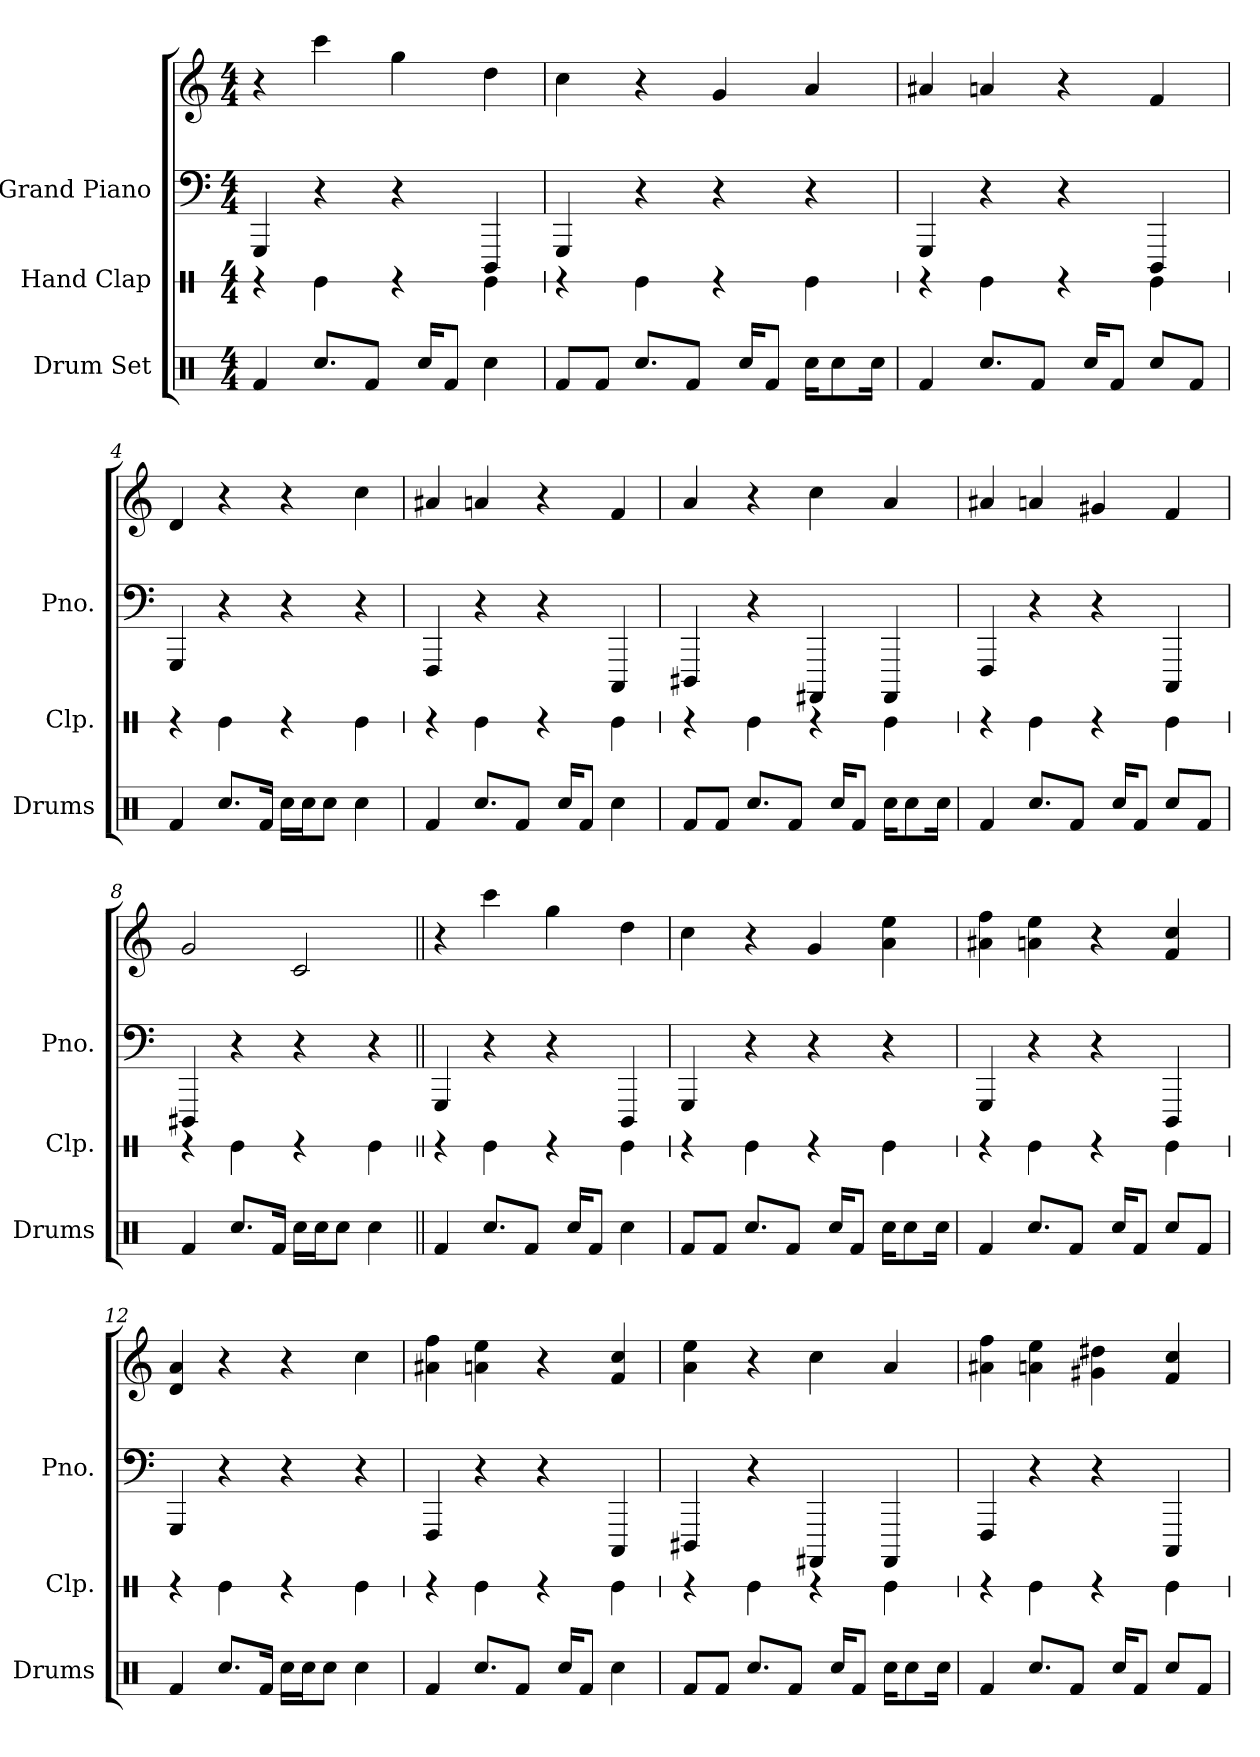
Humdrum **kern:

**kern	**kern	**kern	**kern
*part3	*part2	*part1	*part1
*staff4	*staff3	*staff2	*staff1
*I"Drum Set	*I"Hand Clap	*I"Grand Piano	*
*I'Drums	*I'Clp.	*I'Pno.	*
*stria5	*stria1	*stria5	*stria5
*clefX	*clefX	*clefF4	*clefG2
*k[]	*k[]	*k[]	*k[]
*M4/4	*M4/4	*M4/4	*M4/4
*MM120	*MM120	*MM120	*MM120
=1	=1	=1	=1
4Rf	4r	4GGG	4r
8.RccL	4Re	4r	4ccc
8RfJ	.	.	.
.	4r	4r	4gg
16RccKL	.	.	.
8RfJ	.	.	.
4Rcc	4Re	4DDD	4dd
=2	=2	=2	=2
8RfL	4r	4GGG	4cc
8RfJ	.	.	.
8.RccL	4Re	4r	4r
8RfJ	.	.	.
.	4r	4r	4g
16RccKL	.	.	.
8RfJ	.	.	.
16RccKL	4Re	4r	4a
8Rcc	.	.	.
16RccJk	.	.	.
=3	=3	=3	=3
4Rf	4r	4GGG	4a#X
8.RccL	4Re	4r	4an
8RfJ	.	.	.
.	4r	4r	4r
16RccKL	.	.	.
8RfJ	.	.	.
8RccL	4Re	4DDD	4f
8RfJ	.	.	.
=4	=4	=4	=4
4Rf	4r	4GGG	4d
8.RccL	4Re	4r	4r
16RfJk	.	.	.
16RccLL	4r	4r	4r
16RccJ	.	.	.
8RccJ	.	.	.
4Rcc	4Re	4r	4cc
=5	=5	=5	=5
4Rf	4r	4FFF	4a#X
8.RccL	4Re	4r	4an
8RfJ	.	.	.
.	4r	4r	4r
16RccKL	.	.	.
8RfJ	.	.	.
4Rcc	4Re	4CCC	4f
=6	=6	=6	=6
8RfL	4r	4DDD#X	4a
8RfJ	.	.	.
8.RccL	4Re	4r	4r
8RfJ	.	.	.
.	4r	4AAAA#X	4cc
16RccKL	.	.	.
8RfJ	.	.	.
16RccKL	4Re	4AAAA#	4a
8Rcc	.	.	.
16RccJk	.	.	.
=7	=7	=7	=7
4Rf	4r	4FFF	4a#X
8.RccL	4Re	4r	4an
8RfJ	.	.	.
.	4r	4r	4g#X
16RccKL	.	.	.
8RfJ	.	.	.
8RccL	4Re	4CCC	4f
8RfJ	.	.	.
=8	=8	=8	=8
4Rf	4r	4DDD#X	2g
8.RccL	4Re	4r	.
16RfJk	.	.	.
16RccLL	4r	4r	2c
16RccJ	.	.	.
8RccJ	.	.	.
4Rcc	4Re	4r	.
=9||	=9||	=9||	=9||
4Rf	4r	4GGG	4r
8.RccL	4Re	4r	4ccc
8RfJ	.	.	.
.	4r	4r	4gg
16RccKL	.	.	.
8RfJ	.	.	.
4Rcc	4Re	4DDD	4dd
=10	=10	=10	=10
8RfL	4r	4GGG	4cc
8RfJ	.	.	.
8.RccL	4Re	4r	4r
8RfJ	.	.	.
.	4r	4r	4g
16RccKL	.	.	.
8RfJ	.	.	.
16RccKL	4Re	4r	4a 4ee
8Rcc	.	.	.
16RccJk	.	.	.
=11	=11	=11	=11
4Rf	4r	4GGG	4a#X 4ff
8.RccL	4Re	4r	4an 4ee
8RfJ	.	.	.
.	4r	4r	4r
16RccKL	.	.	.
8RfJ	.	.	.
8RccL	4Re	4DDD	4f 4cc
8RfJ	.	.	.
=12	=12	=12	=12
4Rf	4r	4GGG	4d 4a
8.RccL	4Re	4r	4r
16RfJk	.	.	.
16RccLL	4r	4r	4r
16RccJ	.	.	.
8RccJ	.	.	.
4Rcc	4Re	4r	4cc
=13	=13	=13	=13
4Rf	4r	4FFF	4a#X 4ff
8.RccL	4Re	4r	4an 4ee
8RfJ	.	.	.
.	4r	4r	4r
16RccKL	.	.	.
8RfJ	.	.	.
4Rcc	4Re	4CCC	4f 4cc
=14	=14	=14	=14
8RfL	4r	4DDD#X	4a 4ee
8RfJ	.	.	.
8.RccL	4Re	4r	4r
8RfJ	.	.	.
.	4r	4AAAA#X	4cc
16RccKL	.	.	.
8RfJ	.	.	.
16RccKL	4Re	4AAAA#	4a
8Rcc	.	.	.
16RccJk	.	.	.
=15	=15	=15	=15
4Rf	4r	4FFF	4a#X 4ff
8.RccL	4Re	4r	4an 4ee
8RfJ	.	.	.
.	4r	4r	4g#X 4dd#X
16RccKL	.	.	.
8RfJ	.	.	.
8RccL	4Re	4CCC	4f 4cc
8RfJ	.	.	.
=	=	=	=
*-	*-	*-	*-
